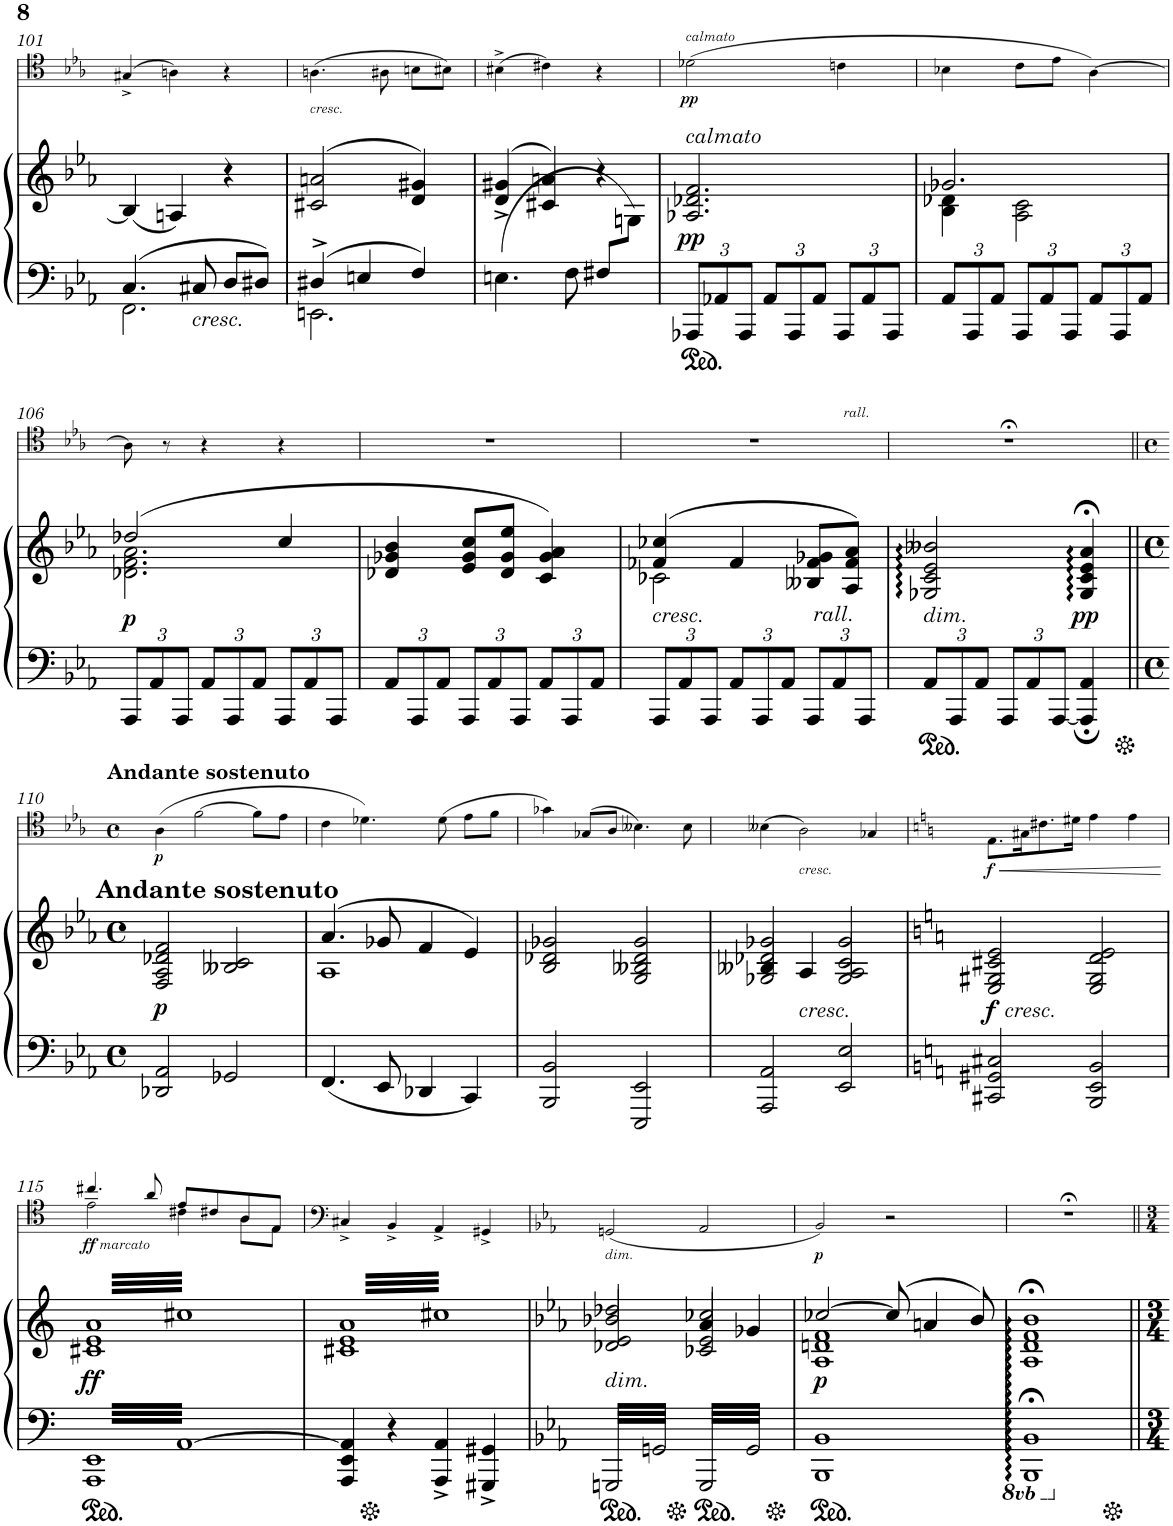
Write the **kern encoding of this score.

**kern	**kern	**dynam	**kern	**dynam
*part2	*part2	*part2	*part1	*part1
*staff3	*staff2	*staff2/3	*staff1	*staff1
*I"Piano	*	*	*I"Trombone	*
*I'Pno	*	*	*I'Trb	*
!!LO:PB:g=z
*clefF4	*clefG2	*	*clefC4	*
*k[b-e-a-]	*k[b-e-a-]	*	*k[b-e-a-]	*
*M3/4	*M3/4	*	*M3/4	*
=101	=101	=101	=101	=101
*^	*	*	*	*
4.C/	2.FF\	(4B-/]	.	(4G#X^/	.
.	.	4An/)	.	4An\)	.
!LO:TX:b:i:t=cresc.	!	!	!	!	!
8C#X/	.	.	.	.	.
8D/L	.	4r	.	4r	.
8D#X/J	.	.	.	.	.
=102	=102	=102	=102	=102	=102
!	!	!	!	!LO:TX:b:i:t=cresc.	!
4D#X^/	2.EEn\	(>2c#X/ 2an/	.	(4.An\	.
4En/	.	.	.	.	.
.	.	.	.	8A#X\	.
4F/	.	4d/ 4g#X/)	.	8Bn\L	.
.	.	.	.	8B#X\J)	.
*v	*v	*	*	*	*
=103	=103	=103	=103	=103
*	*^	*	*	*
(4.En\	(>4d/^ 4g#X/^	8ryy	.	(4B#X^\	.
*	*v	*v	*	*	*
.	4c#X/ 4an/)	.	4c#X\)	.
8F\	.	.	.	.
8F#X/L	4r	.	4r	.
*	*^	*	*	*
8ryy	.	8Gn\J)	.	.	.
*	*v	*v	*	*	*
=104	=104	=104	=104	=104
*Xbrackettup	*	*	*	*
*	*^	*	*	*
!	!	!	!	!LO:TX:a:i:t=calmato	!
!	!LO:TX:a:i:t=calmato	!	!	!	!
!	!	!	!LO:DY:b	!	!LO:DY:b
*	*v	*v	*	*	*
12AAA-X/L	2.A-X/ 2.d-X/ 2.f/	pp	(2d-X\	pp
12AA-X/	.	.	.	.
12AAA-/J	.	.	.	.
12AA-/L	.	.	.	.
12AAA-/	.	.	.	.
12AA-/J	.	.	.	.
12AAA-/L	.	.	4cn\	.
12AA-/	.	.	.	.
12AAA-/J	.	.	.	.
=105	=105	=105	=105	=105
*	*^	*	*	*
12AA-/L	2.g-X/	4B-\ 4d-X\	.	4B-X\	.
12AAA-/	.	.	.	.	.
12AA-/J	.	.	.	.	.
12AAA-/L	.	2A-\ 2c\	.	8c\L	.
12AA-/	.	.	.	.	.
.	.	.	.	8e-\J	.
12AAA-/J	.	.	.	.	.
12AA-/L	.	.	.	[4A-\)	.
12AAA-/	.	.	.	.	.
12AA-/J	.	.	.	.	.
!!LO:LB:g=z
=106	=106	=106	=106	=106	=106
!	!	!	!LO:DY:b	!	!
12AAA-/L	(2dd-X/	2.d-X\ 2.f\ 2.a-\	p	8A-\]	.
12AA-/	.	.	.	.	.
.	.	.	.	8r	.
12AAA-/J	.	.	.	.	.
12AA-/L	.	.	.	4r	.
12AAA-/	.	.	.	.	.
12AA-/J	.	.	.	.	.
12AAA-/L	4cc/	.	.	4r	.
12AA-/	.	.	.	.	.
12AAA-/J	.	.	.	.	.
*	*v	*v	*	*	*
=107	=107	=107	=107	=107
12AA-/L	4d-X/ 4g-X/ 4b-/	.	2.r	.
12AAA-/	.	.	.	.
12AA-/J	.	.	.	.
12AAA-/L	8e-/ 8g-/ 8cc/L	.	.	.
12AA-/	.	.	.	.
.	8d-/ 8g-/ 8ee-/J	.	.	.
12AAA-/J	.	.	.	.
12AA-/L	4c/ 4g-/ 4a-/)	.	.	.
12AAA-/	.	.	.	.
12AA-/J	.	.	.	.
=108	=108	=108	=108	=108
*	*^	*	*	*
!	!LO:TX:b:i:t=cresc.	!	!	!	!
12AAA-/L	(4f-X/ 4cc-X/	2c-X\	.	2.r	.
12AA-/	.	.	.	.	.
12AAA-/J	.	.	.	.	.
12AA-/L	4f-/	.	.	.	.
12AAA-/	.	.	.	.	.
12AA-/J	.	.	.	.	.
!	!LO:TX:b:i:t=rall.	!	!	!	!
12AAA-/L	8B--X/ 8f-/ 8g-X/L	4ryy	.	.	.
12AA-/	.	.	.	.	.
.	8A-/ 8f-/ 8a-/J)	.	.	.	.
12AAA-/J	.	.	.	.	.
*	*v	*v	*	*	*
=109	=109	=109	=109	=109
!	!	!	!LO:TX:a:i:t=rall.	!
!	!LO:TX:b:i:t=dim.	!	!	!
12AA-/L	2G-X/ 2c/ 2e-/ 2b--X/	.	2.r;<	.
12AAA-/	.	.	.	.
12AA-/J	.	.	.	.
12AAA-/L	.	.	.	.
12AA-/	.	.	.	.
[12AAA-/J	.	.	.	.
!	!	!LO:DY:b	!	!
4AAA-/]; 4AA-/;	4G-/;< 4c/;< 4e-/;< 4a-/;<	pp	.	.
!!LO:LB:g=z
=110||	=110||	=110||	=110||	=110||
*M4/4	*M4/4	*	*M4/4	*
*met(c)	*met(c)	*	*met(c)	*
!	!	!	!LO:TX:a:B:t=Andante sostenuto	!
!	!LO:TX:a:B:t=Andante sostenuto	!	!	!
!	!	!LO:DY:b	!	!LO:DY:b
2DD-X/ 2AA-/	2F/ 2A-/ 2d-X/ 2f/	p	(4A-\	p
.	.	.	[2f\	.
2GG-X/	2B--X/ 2c/	.	.	.
.	.	.	8f\L]	.
.	.	.	8e-\J	.
=111	=111	=111	=111	=111
*	*^	*	*	*
4.FF/	(4.a-/	1A-	.	4c\	.
.	.	.	.	4.d-X\)	.
8EE-/	8g-X/	.	.	.	.
4DD-X/	4f/	.	.	.	.
.	.	.	.	(8d-\	.
4CC/	4e-/)	.	.	8e-\L	.
.	.	.	.	8f\J	.
*	*v	*v	*	*	*
=112	=112	=112	=112	=112
2BBB-/ 2BB-/	2B-/ 2d-X/ 2g-X/	.	4g-X\)	.
.	.	.	(8G-X/L	.
.	.	.	8A-/J	.
2EEE-/ 2EE-/	2G/ 2B--X/ 2d-/ 2g-/	.	4.B--X\)	.
.	.	.	8B--\	.
=113	=113	=113	=113	=113
*	*^	*	*	*
2AAA-/ 2AA-/	2G-X/ 2d-X/ 2g-X/	4B--X/	.	(4B--X\	.
!	!	!	!	!LO:TX:b:i:t=cresc.	!
!	!	!LO:TX:b:i:t=cresc.	!	!	!
.	.	4A-/	.	2A-\)	.
2EE-/ 2E-/	2G-/ 2c/ 2g-/	2A-/	.	.	.
.	.	.	.	4G-X/	.
*	*v	*v	*	*	*
=114	=114	=114	=114	=114
*k[]	*k[]	*	*k[]	*
!	!LO:TX:b:i:t=cresc.	!	!	!
!	!	!LO:DY:b	!	!LO:HP:b
!	!	!	!	!LO:DY:n=1:b
2CC#X/ 2GG#X/ 2C#X/	2E/ 2G#X/ 2c#X/ 2e/	f	8.E\L	< f
.	.	.	16G#X\K	.
.	.	.	8.c#X\	.
.	.	.	16d#X\Jk	.
2BBB/ 2EE/ 2BB/	2E/ 2G#/ 2d/ 2e/	.	4e\	.
.	.	.	4e\	.
.	.	.	.	[
!!LO:LB:g=z
=115	=115	=115	=115	=115
*brackettup	*	*	*	*
*	*	*	*^	*
!	!	!	!LO:TX:b:i:t=marcato	!	!
!	!	!LO:DY:b	!	!	!LO:DY:b
3.AAA 3.EE	3.c#X@@64@@ 3.e@@64@@ 3.a@@64@@	ff	4.cc#X/	2e\	ff
.	.	.	8a/	.	.
[>3.AA	3.cc#X@@64@@	.	8e/L	4c#X\	.
.	.	.	8c#X/	.	.
.	.	.	8A/	8A\L	.
.	.	.	8E/J	8E\J	.
*	*	*	*v	*v	*
=116	=116	=116	=116	=116
4AAA/ 4EE/ 4AA/]	3.c#X@@64@@ 3.e@@64@@ 3.a@@64@@	.	4C#X^/	.
4r	.	.	4BB^/	.
4AAA/^ 4AA/^	3.cc#X@@64@@	.	4AA^/	.
4GGG#X/^ 4GG#X/^	.	.	4GG#X^/	.
=117	=117	=117	=117	=117
*k[b-e-a-]	*k[b-e-a-]	*	*k[b-e-a-]	*
*	*^	*	*	*
!	!	!	!	!LO:TX:b:i:t=dim.	!
!	!LO:TX:b:i:t=dim.	!	!	!	!
6.GGGn/	2d-X/ 2e-/ 2dd-X/	2b-X/	.	(2GGn/	.
6.GGn/	.	.	.	.	.
6.GGG/	2c-X/ 2e-/ 2cc-X/	4a-/	.	2AA-/	.
6.GG/	.	4g-X/	.	.	.
=118	=118	=118	=118	=118	=118
!	!	!	!LO:DY:b	!	!LO:DY:b
1BBB- 1BB-	[2cc-X/	1A- 1dn 1f	p	2BB-/)	p
.	(8cc-/]	.	.	2r	.
.	4an/	.	.	.	.
.	8b-/)	.	.	.	.
*	*v	*v	*	*	*
=119	=119	=119	=119	=119
*8ba	*	*	*	*
1BBBB-;< 1BBB-;<	1A-;< 1d;< 1f;< 1b-;<	.	1r;<	.
*X8ba	*	*	*	*
=||	=||	=||	=||	=||
*-	*-	*-	*-	*-
